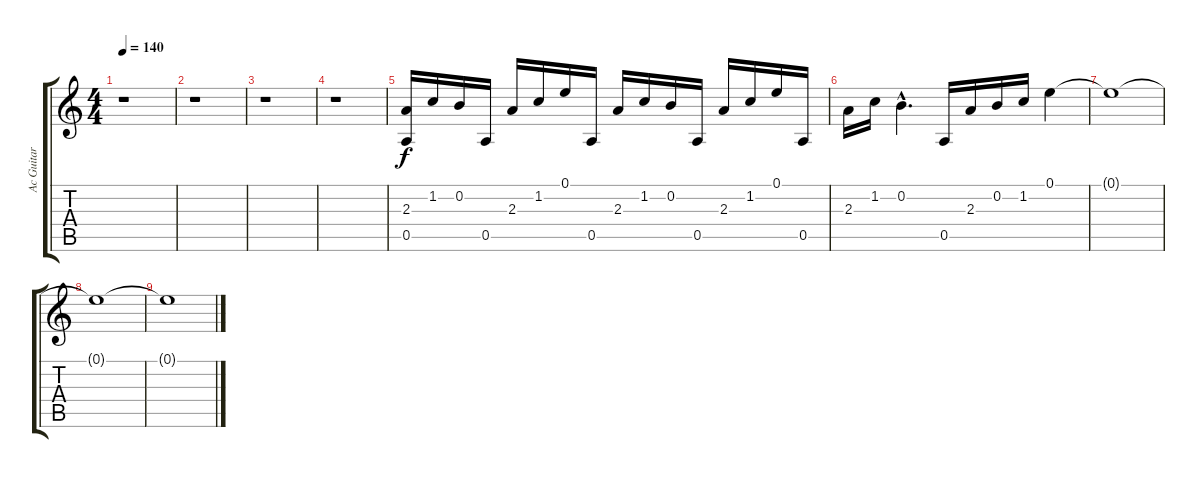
\track ("Ac Guitar (nylon)" "Ac Guitar ") {instrument acousticguitarnylon}
\staff {score tabs}
\tuning (E4 B3 G3 D3 A2 E2) {hide}
\ts (4 4)
\tempo 140
\clef g2
\ks c
r.1{dy f} |
r.1 |
r.1 |
r.1 |
(2.3 0.5).16 1.2.16 0.2.16 0.5.16 2.3.16 1.2.16 0.1.16 0.5.16 2.3.16 1.2.16 0.2.16 0.5.16 2.3.16 1.2.16 0.1.16 0.5.16 |
2.3.16 1.2.16 0.2{hac}.4{d} 0.5.16 2.3.16 0.2.16 1.2.16 0.1.4 |
0.1{t}.1 |
0.1{t}.1 |
0.1{t}.1
